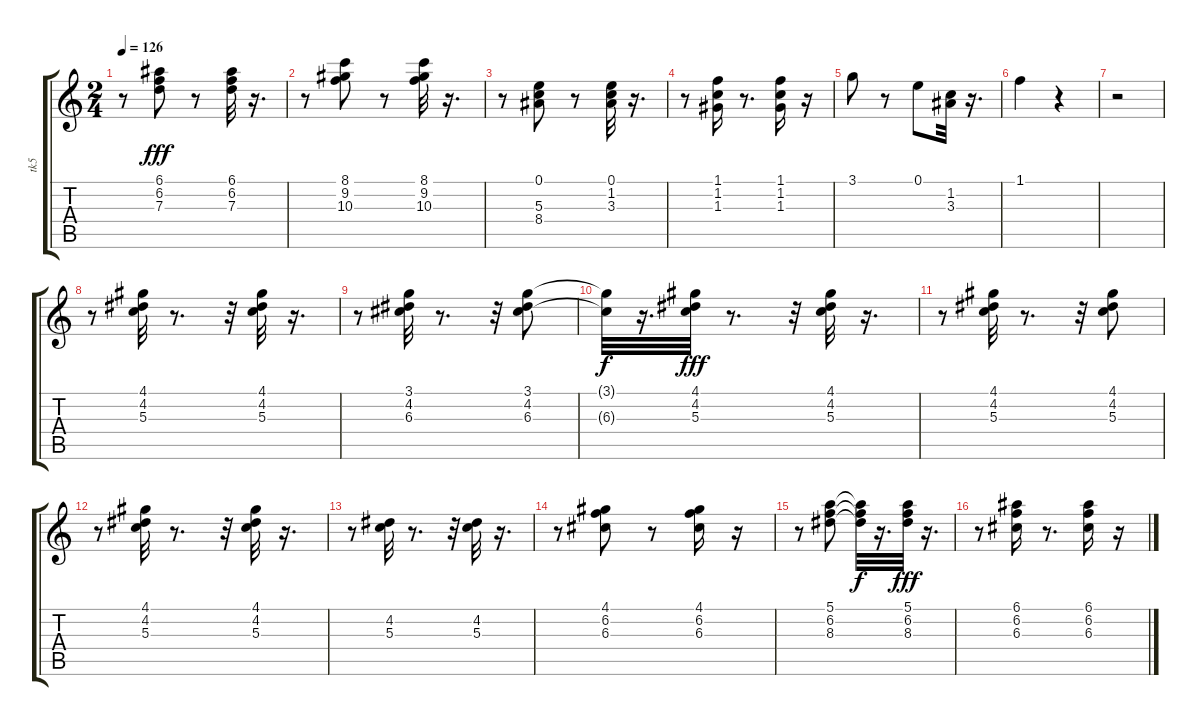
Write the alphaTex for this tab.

\track ("tk5" "tk5") {instrument acousticguitarnylon}
\staff {score tabs}
\tuning (E4 B3 G3 D3 A2 E2) {hide}
\ts (2 4)
\tempo 126
\clef g2
\ks c
r.8{dy fff} (6.1 6.2 7.3).8 r.8 (6.1 6.2 7.3).32 r.16{d} |
r.8 (8.1 9.2 10.3).8 r.8 (8.1 9.2 10.3).32 r.16{d} |
r.8 (0.1 5.3 8.4).8 r.8 (0.1 1.2 3.3).32 r.16{d} |
r.8 (1.1 1.2 1.3).16 r.8{d} (1.1 1.2 1.3).16 r.16 |
3.1.8 r.8 0.1.8 (1.2 3.3).32 r.16{d} |
1.1.4 r.4 |
r.2 |
r.8 (4.1 4.2 5.3).32 r.8{d} r.32 (4.1 4.2 5.3).32 r.16{d} |
r.8 (3.1 4.2 6.3).32 r.8{d} r.32 (3.1 4.2 6.3).8 |
(3.1{t} 6.3{t}).32{dy f} r.16{d} (4.1 4.2 5.3).32{dy fff} r.8{d} r.32 (4.1 4.2 5.3).32 r.16{d} |
r.8 (4.1 4.2 5.3).32 r.8{d} r.32 (4.1 4.2 5.3).8 |
r.8 (4.1 4.2 5.3).32 r.8{d} r.32 (4.1 4.2 5.3).32 r.16{d} |
r.8 (4.2 5.3).32 r.8{d} r.32 (4.2 5.3).32 r.16{d} |
r.8 (4.1 6.2 6.3).8 r.8 (4.1 6.2 6.3).16 r.16 |
r.8 (5.1 6.2 8.3).8 (5.1{t} 6.2{t} 8.3{t}).32{dy f} r.16{d} (5.1 6.2 8.3).32{dy fff} r.16{d} |
r.8 (6.1 6.2 6.3).16 r.8{d} (6.1 6.2 6.3).16 r.16
